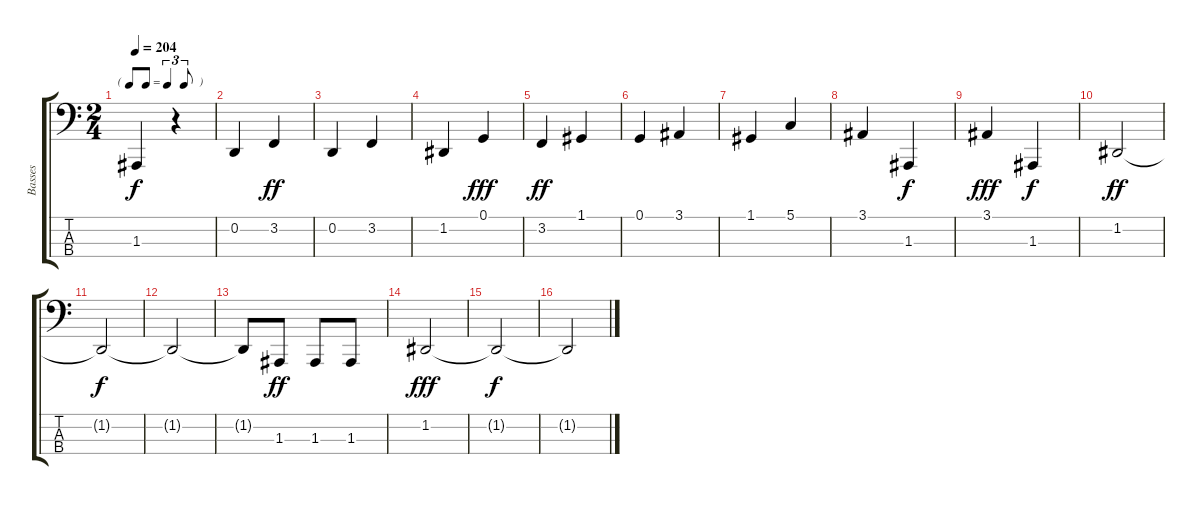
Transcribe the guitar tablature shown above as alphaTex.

\track ("Basses" "Basses") {instrument stringensemble1}
\staff {score tabs}
\tuning (G2 D2 A1 E1) {hide}
\ts (2 4)
\tf triplet8th
\tempo 204
\clef f4
\ks c
1.3.4{dy f} r.4 |
0.2.4 3.2.4{dy ff} |
0.2.4 3.2.4 |
1.2.4 0.1.4{dy fff} |
3.2.4{dy ff} 1.1.4 |
0.1.4 3.1.4 |
1.1.4 5.1.4 |
3.1.4 1.3.4{dy f} |
3.1.4{dy fff} 1.3.4{dy f} |
1.2.2{dy ff} |
1.2{t}.2{dy f} |
1.2{t}.2 |
1.2{t}.8 1.3.8{dy ff} 1.3.8 1.3.8 |
1.2.2{dy fff} |
1.2{t}.2{dy f} |
1.2{t}.2
